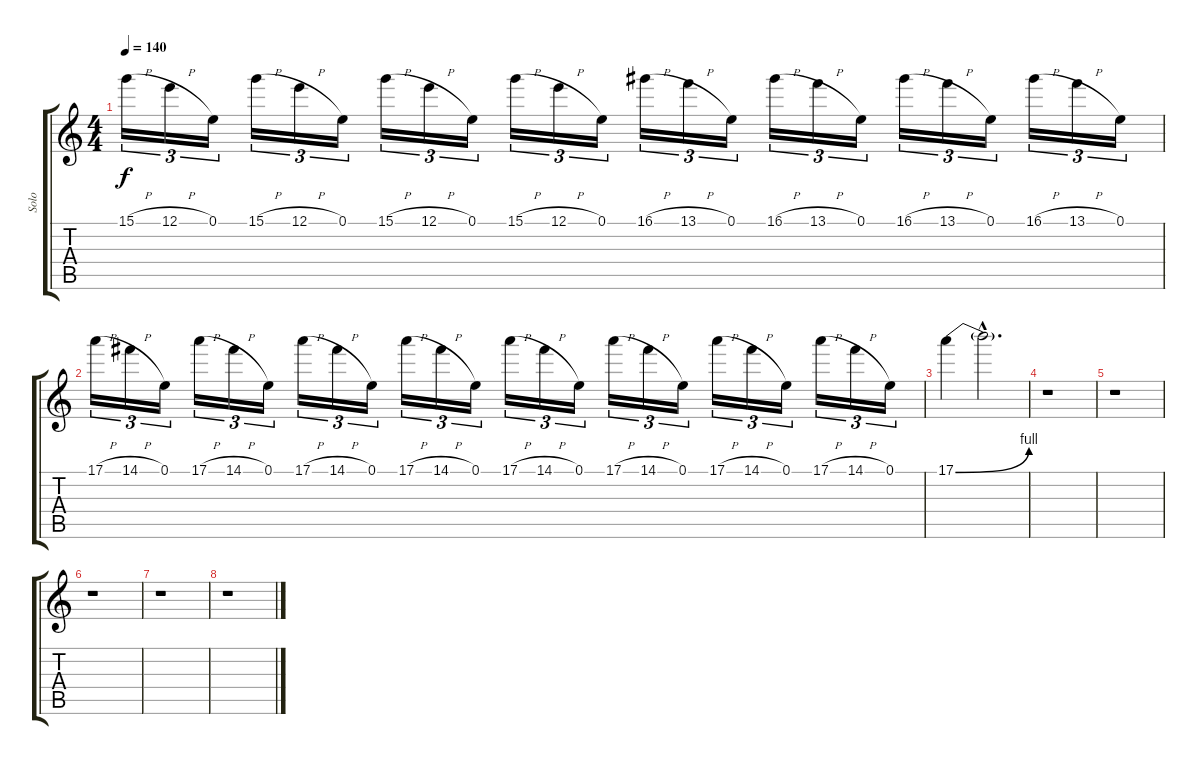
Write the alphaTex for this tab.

\track ("Solo" "Solo") {instrument distortionguitar}
\staff {score tabs}
\tuning (E4 B3 G3 D3 A2 E2) {hide}
\ts (4 4)
\tempo 140
\clef g2
\ks c
15.1{h}.16{tu (3 2) dy f} 12.1{h}.16{tu (3 2)} 0.1.16{tu (3 2)} 15.1{h}.16{tu (3 2)} 12.1{h}.16{tu (3 2)} 0.1.16{tu (3 2)} 15.1{h}.16{tu (3 2)} 12.1{h}.16{tu (3 2)} 0.1.16{tu (3 2)} 15.1{h}.16{tu (3 2)} 12.1{h}.16{tu (3 2)} 0.1.16{tu (3 2)} 16.1{h}.16{tu (3 2)} 13.1{h}.16{tu (3 2)} 0.1.16{tu (3 2)} 16.1{h}.16{tu (3 2)} 13.1{h}.16{tu (3 2)} 0.1.16{tu (3 2)} 16.1{h}.16{tu (3 2)} 13.1{h}.16{tu (3 2)} 0.1.16{tu (3 2)} 16.1{h}.16{tu (3 2)} 13.1{h}.16{tu (3 2)} 0.1.16{tu (3 2)} |
17.1{h}.16{tu (3 2)} 14.1{h}.16{tu (3 2)} 0.1.16{tu (3 2)} 17.1{h}.16{tu (3 2)} 14.1{h}.16{tu (3 2)} 0.1.16{tu (3 2)} 17.1{h}.16{tu (3 2)} 14.1{h}.16{tu (3 2)} 0.1.16{tu (3 2)} 17.1{h}.16{tu (3 2)} 14.1{h}.16{tu (3 2)} 0.1.16{tu (3 2)} 17.1{h}.16{tu (3 2)} 14.1{h}.16{tu (3 2)} 0.1.16{tu (3 2)} 17.1{h}.16{tu (3 2)} 14.1{h}.16{tu (3 2)} 0.1.16{tu (3 2)} 17.1{h}.16{tu (3 2)} 14.1{h}.16{tu (3 2)} 0.1.16{tu (3 2)} 17.1{h}.16{tu (3 2)} 14.1{h}.16{tu (3 2)} 0.1.16{tu (3 2)} |
17.1{be (bend 0 0 60 4)}.4 17.1{hac t}.2{d} |
r.1 |
r.1 |
r.1 |
r.1 |
r.1
